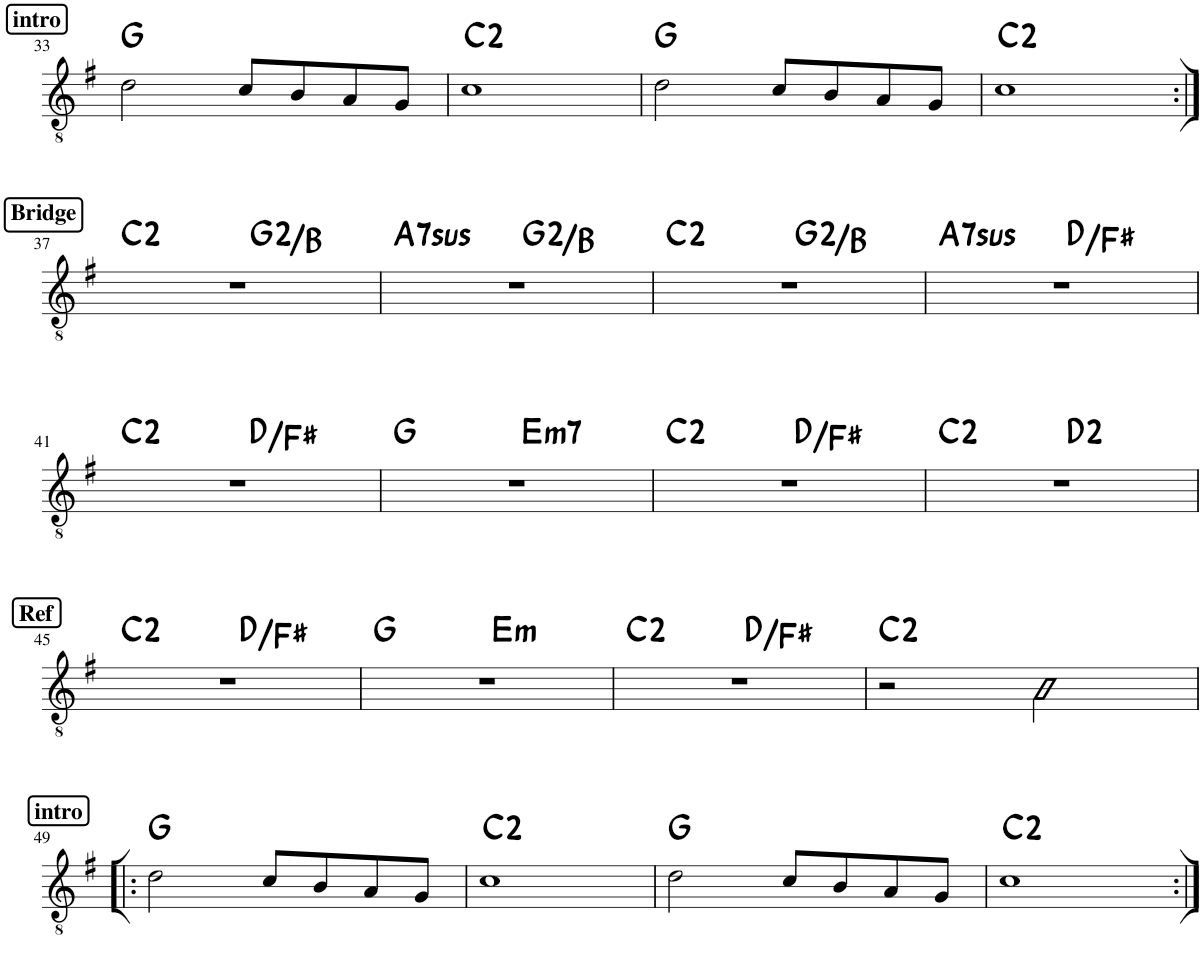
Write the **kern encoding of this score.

**kern	**harte
*part1	*part1
*staff1	*
*I"Classical Guitar	*
*I'Guit.	*
!!LO:PB:g=z
*clefGv2	*
*k[f#]	*
*M4/4	*
!!LO:REH:place=s1:a:B:cj:fs=11:t=intro
=33	=33
2d\	G:maj
8c/L	.
8B/	.
8A/	.
8G/J	.
=34	=34
1c	C:maj(2)
=35	=35
2d\	G:maj
8c/L	.
8B/	.
8A/	.
8G/J	.
=36	=36
1c	C:maj(2)
!!LO:LB:g=z
!!LO:REH:place=s1:a:B:cj:fs=11:t=Bridge
=37:|!	=37:|!
*^	*
1r	2ryy	C:maj(2)
.	2ryy	G:maj(2)/3
=38	=38	=38
!	!	!LO:H:kt=7sus
1r	2ryy	A:sus4(7)
.	2ryy	G:maj(2)/3
=39	=39	=39
1r	2ryy	C:maj(2)
.	2ryy	G:maj(2)/3
=40	=40	=40
!	!	!LO:H:kt=7sus
1r	2ryy	A:sus4(7)
.	2ryy	D:maj/3
!!LO:LB:g=z	!!
=41	=41	=41
1r	2ryy	C:maj(2)
.	2ryy	D:maj/3
=42	=42	=42
1r	2ryy	G:maj
!	!	!LO:H:kt=m7
.	2ryy	E:min7
=43	=43	=43
1r	2ryy	C:maj(2)
.	2ryy	D:maj/3
=44	=44	=44
1r	2ryy	C:maj(2)
.	2ryy	D:maj(2)
!!LO:LB:g=z	!!
!!LO:REH:place=s1:a:B:cj:fs=11:t=Ref	!!
=45	=45	=45
1r	2ryy	C:maj(2)
.	2ryy	D:maj/3
=46	=46	=46
1r	2ryy	G:maj
!	!	!LO:H:kt=m
.	2ryy	E:min
=47	=47	=47
1r	2ryy	C:maj(2)
.	2ryy	D:maj/3
*v	*v	*
=48	=48
2r	C:maj(2)
2c\	.
!!LO:LB:g=z
!!LO:REH:place=s1:a:B:cj:fs=11:t=intro
=49!|:	=49!|:
2d\	G:maj
8c/L	.
8B/	.
8A/	.
8G/J	.
=50	=50
1c	C:maj(2)
=51	=51
2d\	G:maj
8c/L	.
8B/	.
8A/	.
8G/J	.
=52	=52
1c	C:maj(2)
=:|!	=:|!
*-	*-
